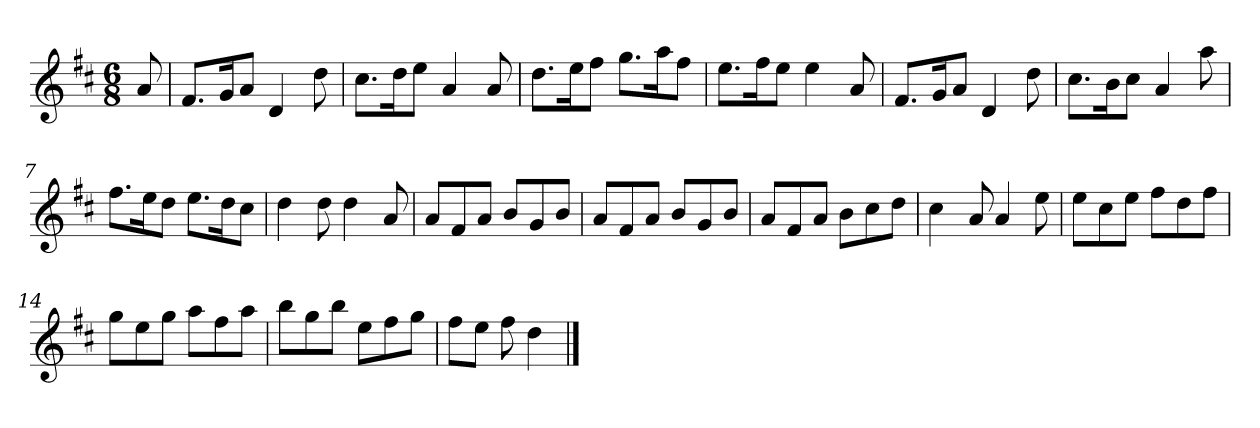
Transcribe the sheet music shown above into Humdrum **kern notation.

**kern
*part1
*staff1
*k[f#c#]
*M6/8
*MM120
=
8a
=1
8.f#L
16gK
8aJ
4d
8dd
=2
8.cc#L
16ddK
8eeJ
4a
8a
=3
8.ddL
16eeK
8ff#J
8.ggL
16aaK
8ff#J
=4
8.eeL
16ff#K
8eeJ
4ee
8a
=5
8.f#L
16gK
8aJ
4d
8dd
=6
8.cc#L
16bK
8cc#J
4a
8aa
=7
8.ff#L
16eeK
8ddJ
8.eeL
16ddK
8cc#J
=8
4dd
8dd
4dd
8a
=9
8aL
8f#
8aJ
8bL
8g
8bJ
=10
8aL
8f#
8aJ
8bL
8g
8bJ
=11
8aL
8f#
8aJ
8bL
8cc#
8ddJ
=12
4cc#
8a
4a
8ee
=13
8eeL
8cc#
8eeJ
8ff#L
8dd
8ff#J
=14
8ggL
8ee
8ggJ
8aaL
8ff#
8aaJ
=15
8bbL
8gg
8bbJ
8eeL
8ff#
8ggJ
=16
8ff#L
8eeJ
8ff#
4dd
==
*-
